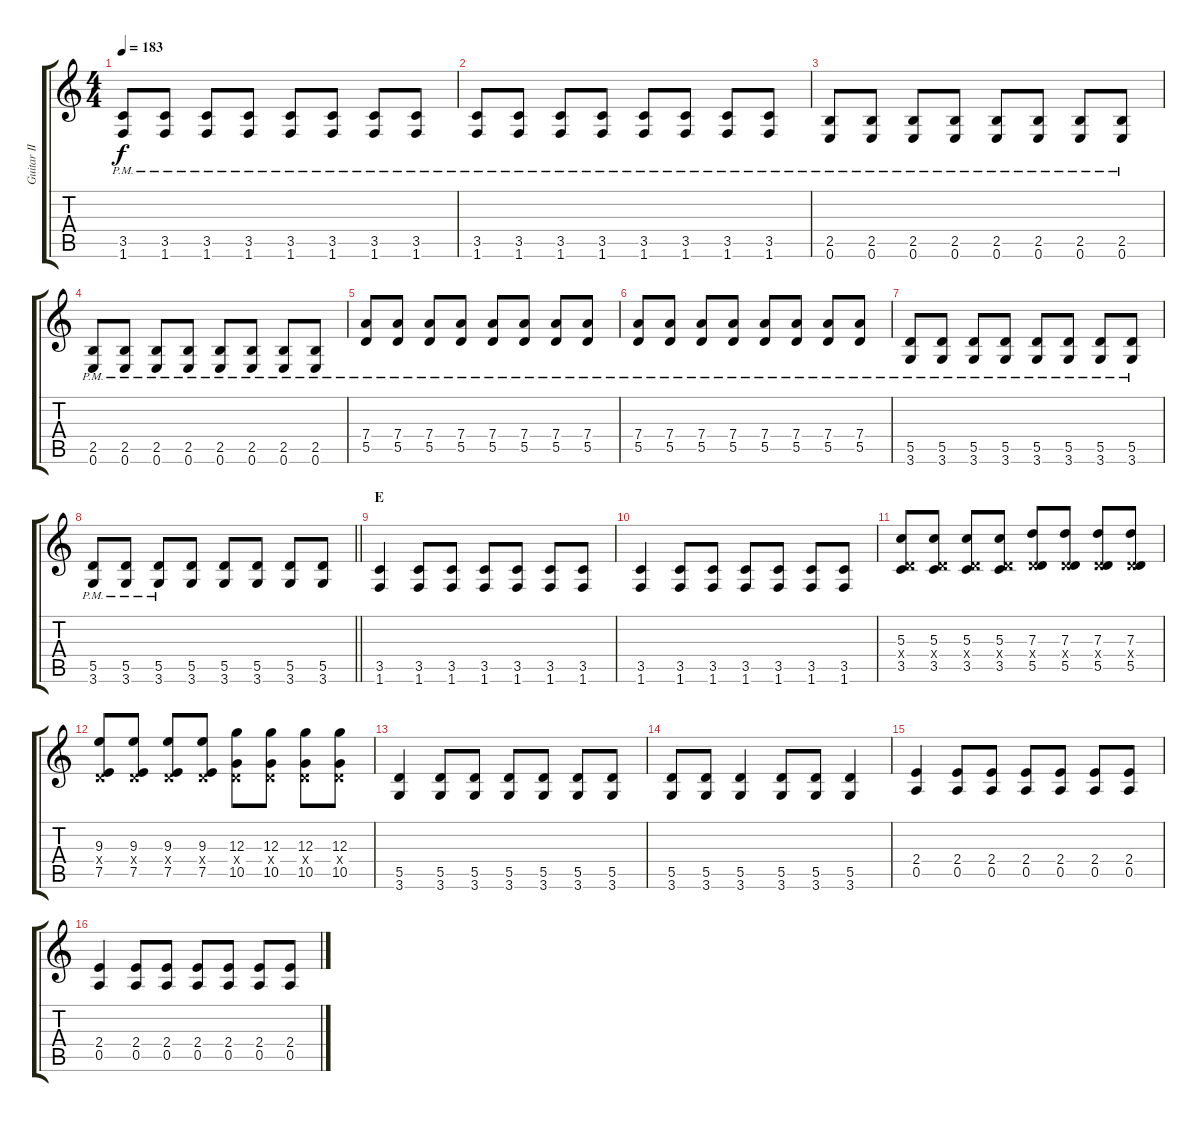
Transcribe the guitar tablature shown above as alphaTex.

\track ("Guitar II - Kita" "Guitar II ") {instrument overdrivenguitar}
\staff {score tabs}
\tuning (E4 B3 G3 D3 A2 E2) {hide}
\ts (4 4)
\tempo 183
\clef g2
\ks c
(3.5{pm} 1.6{pm}).8{dy f} (3.5{pm} 1.6{pm}).8 (3.5{pm} 1.6{pm}).8 (3.5{pm} 1.6{pm}).8 (3.5{pm} 1.6{pm}).8 (3.5{pm} 1.6{pm}).8 (3.5{pm} 1.6{pm}).8 (3.5{pm} 1.6{pm}).8 |
(3.5{pm} 1.6{pm}).8 (3.5{pm} 1.6{pm}).8 (3.5{pm} 1.6{pm}).8 (3.5{pm} 1.6{pm}).8 (3.5{pm} 1.6{pm}).8 (3.5{pm} 1.6{pm}).8 (3.5{pm} 1.6{pm}).8 (3.5{pm} 1.6{pm}).8 |
(2.5{pm} 0.6{pm}).8 (2.5{pm} 0.6{pm}).8 (2.5{pm} 0.6{pm}).8 (2.5{pm} 0.6{pm}).8 (2.5{pm} 0.6{pm}).8 (2.5{pm} 0.6{pm}).8 (2.5{pm} 0.6{pm}).8 (2.5{pm} 0.6{pm}).8 |
(2.5{pm} 0.6{pm}).8 (2.5{pm} 0.6{pm}).8 (2.5{pm} 0.6{pm}).8 (2.5{pm} 0.6{pm}).8 (2.5{pm} 0.6{pm}).8 (2.5{pm} 0.6{pm}).8 (2.5{pm} 0.6{pm}).8 (2.5{pm} 0.6{pm}).8 |
(7.4{pm} 5.5{pm}).8 (7.4{pm} 5.5{pm}).8 (7.4{pm} 5.5{pm}).8 (7.4{pm} 5.5{pm}).8 (7.4{pm} 5.5{pm}).8 (7.4{pm} 5.5{pm}).8 (7.4{pm} 5.5{pm}).8 (7.4{pm} 5.5{pm}).8 |
(7.4{pm} 5.5{pm}).8 (7.4{pm} 5.5{pm}).8 (7.4{pm} 5.5{pm}).8 (7.4{pm} 5.5{pm}).8 (7.4{pm} 5.5{pm}).8 (7.4{pm} 5.5{pm}).8 (7.4{pm} 5.5{pm}).8 (7.4{pm} 5.5{pm}).8 |
(5.5{pm} 3.6{pm}).8 (5.5{pm} 3.6{pm}).8 (5.5{pm} 3.6{pm}).8 (5.5{pm} 3.6{pm}).8 (5.5{pm} 3.6{pm}).8 (5.5{pm} 3.6{pm}).8 (5.5{pm} 3.6{pm}).8 (5.5{pm} 3.6{pm}).8 |
\barLineRight lightlight
(5.5{pm} 3.6{pm}).8 (5.5{pm} 3.6{pm}).8 (5.5{pm} 3.6{pm}).8 (5.5 3.6).8 (5.5 3.6).8 (5.5 3.6).8 (5.5 3.6).8 (5.5 3.6).8 |
\section ("" "E")
(3.5 1.6).4 (3.5 1.6).8 (3.5 1.6).8 (3.5 1.6).8 (3.5 1.6).8 (3.5 1.6).8 (3.5 1.6).8 |
(3.5 1.6).4 (3.5 1.6).8 (3.5 1.6).8 (3.5 1.6).8 (3.5 1.6).8 (3.5 1.6).8 (3.5 1.6).8 |
(5.3 0.4{x} 3.5).8 (5.3 0.4{x} 3.5).8 (5.3 0.4{x} 3.5).8 (5.3 0.4{x} 3.5).8 (7.3 0.4{x} 5.5).8 (7.3 0.4{x} 5.5).8 (7.3 0.4{x} 5.5).8 (7.3 0.4{x} 5.5).8 |
(9.3 0.4{x} 7.5).8 (9.3 0.4{x} 7.5).8 (9.3 0.4{x} 7.5).8 (9.3 0.4{x} 7.5).8 (12.3 0.4{x} 10.5).8 (12.3 0.4{x} 10.5).8 (12.3 0.4{x} 10.5).8 (12.3 0.4{x} 10.5).8 |
(5.5 3.6).4 (5.5 3.6).8 (5.5 3.6).8 (5.5 3.6).8 (5.5 3.6).8 (5.5 3.6).8 (5.5 3.6).8 |
(5.5 3.6).8 (5.5 3.6).8 (5.5 3.6).4 (5.5 3.6).8 (5.5 3.6).8 (5.5 3.6).4 |
(2.4 0.5).4 (2.4 0.5).8 (2.4 0.5).8 (2.4 0.5).8 (2.4 0.5).8 (2.4 0.5).8 (2.4 0.5).8 |
(2.4 0.5).4 (2.4 0.5).8 (2.4 0.5).8 (2.4 0.5).8 (2.4 0.5).8 (2.4 0.5).8 (2.4 0.5).8
